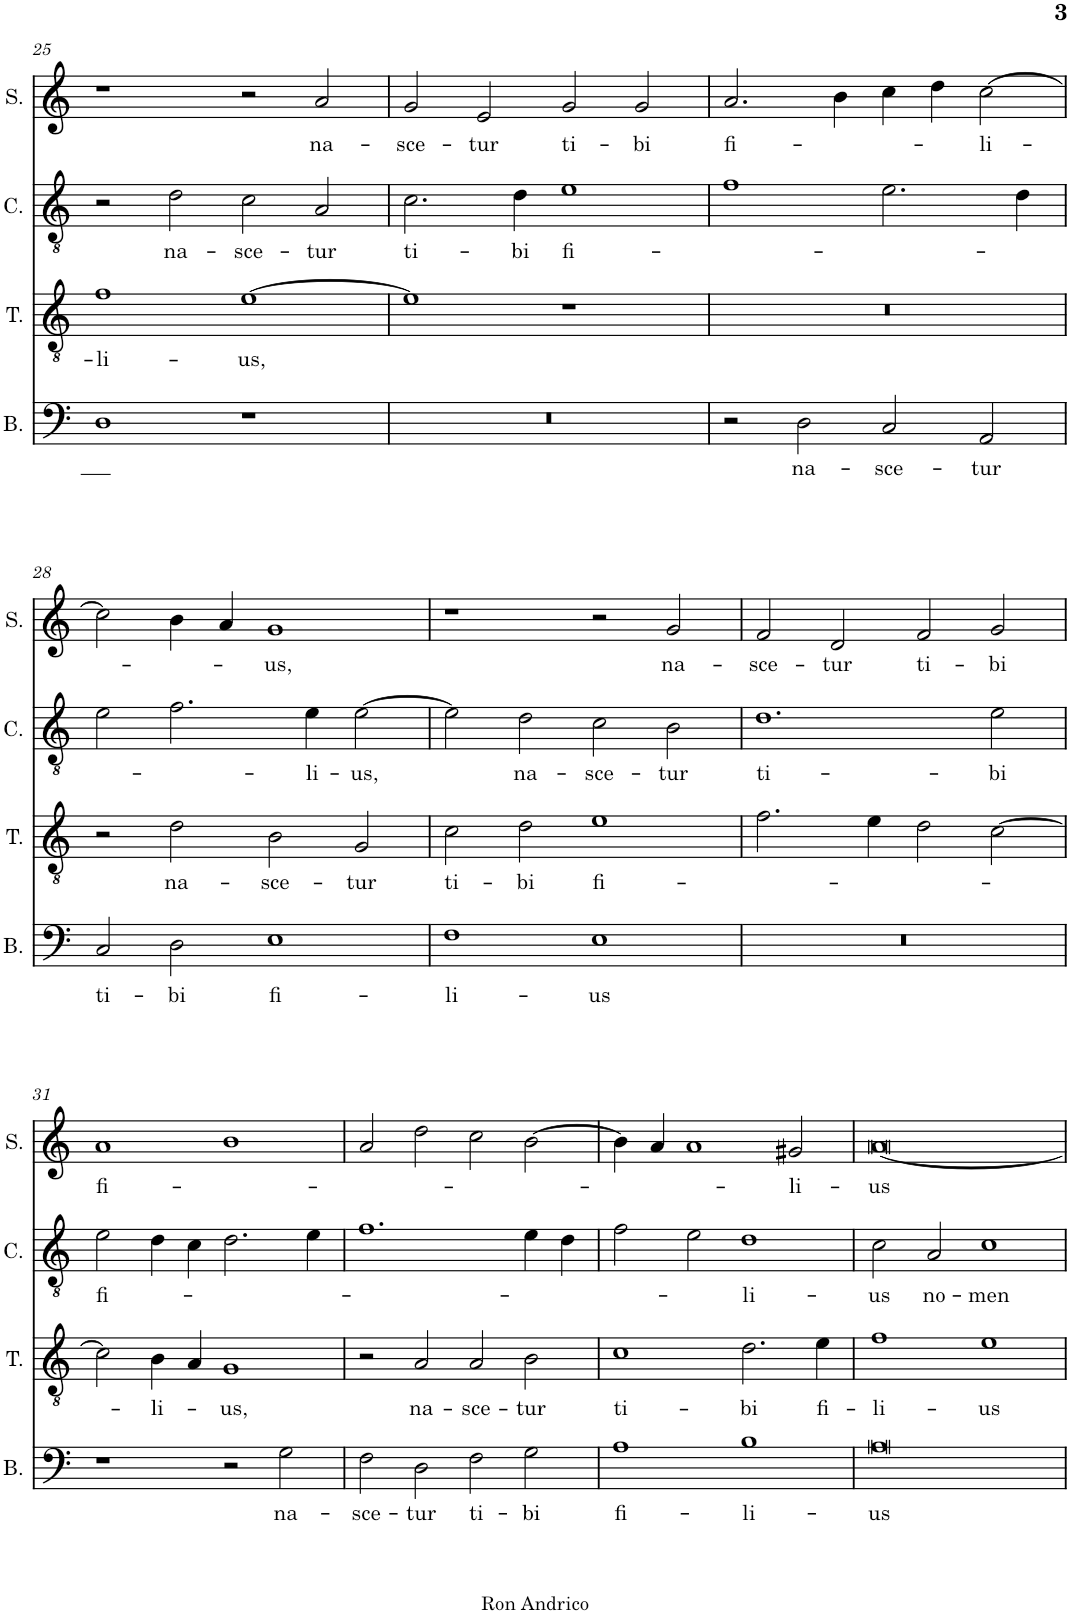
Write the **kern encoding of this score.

**kern	**text	**kern	**text	**kern	**text	**kern	**text
*part4	*part4	*part3	*part3	*part2	*part2	*part1	*part1
*staff4	*staff4	*staff3	*staff3	*staff2	*staff2	*staff1	*staff1
*I"Bassus	*	*I"Tenor	*	*I"Contratenor	*	*I"Superius	*
*I'B.	*	*I'T.	*	*I'C.	*	*I'S.	*
!!LO:PB:g=z
*clefF4	*	*clefGv2	*	*clefGv2	*	*clefG2	*
*k[]	*	*k[]	*	*k[]	*	*k[]	*
*M4/2	*	*M4/2	*	*M4/2	*	*M4/2	*
=25	=25	=25	=25	=25	=25	=25	=25
!	!	!	!LO:LY:b	!	!	!	!
1D	.	1f	-li-	2r	.	1r	.
!	!	!	!	!	!LO:LY:b	!	!
.	.	.	.	2d\	na-	.	.
!	!	!	!LO:LY:b	!	!LO:LY:b	!	!
1r	.	[1e	-us,	2c\	-sce-	2r	.
!	!	!	!	!	!LO:LY:b	!	!LO:LY:b
.	.	.	.	2A/	-tur	2a/	na-
=26	=26	=26	=26	=26	=26	=26	=26
!	!	!	!	!	!LO:LY:b	!	!LO:LY:b
0r	.	1e]	.	2.c\	ti-	2g/	-sce-
!	!	!	!	!	!	!	!LO:LY:b
.	.	.	.	.	.	2e/	-tur
!	!	!	!	!	!LO:LY:b	!	!
.	.	.	.	4d\	-bi	.	.
!	!	!	!	!	!LO:LY:b	!	!LO:LY:b
.	.	1r	.	1e	fi-	2g/	ti-
!	!	!	!	!	!	!	!LO:LY:b
.	.	.	.	.	.	2g/	-bi
=27	=27	=27	=27	=27	=27	=27	=27
!	!	!	!	!	!	!	!LO:LY:b
2r	.	0r	.	1f	.	2.a/	fi-
!	!LO:LY:b	!	!	!	!	!	!
2D\	na-	.	.	.	.	.	.
.	.	.	.	.	.	4b\	.
!	!LO:LY:b	!	!	!	!	!	!
2C/	-sce-	.	.	2.e\	.	4cc\	.
.	.	.	.	.	.	4dd\	.
!	!LO:LY:b	!	!	!	!	!	!LO:LY:b
2AA/	-tur	.	.	.	.	[2cc\	-li-
.	.	.	.	4d\	.	.	.
!!LO:LB:g=z
=28	=28	=28	=28	=28	=28	=28	=28
!	!LO:LY:b	!	!	!	!	!	!
2C/	ti-	2r	.	2e\	.	2cc\]	.
!	!LO:LY:b	!	!LO:LY:b	!	!	!	!
2D\	-bi	2d\	na-	2.f\	.	4b\	.
.	.	.	.	.	.	4a/	.
!	!LO:LY:b	!	!LO:LY:b	!	!	!	!LO:LY:b
1E	fi-	2B\	-sce-	.	.	1g	-us,
!	!	!	!	!	!LO:LY:b	!	!
.	.	.	.	4e\	-li-	.	.
!	!	!	!LO:LY:b	!	!LO:LY:b	!	!
.	.	2G/	-tur	[2e\	-us,	.	.
=29	=29	=29	=29	=29	=29	=29	=29
!	!LO:LY:b	!	!LO:LY:b	!	!	!	!
1F	-li-	2c\	ti-	2e\]	.	1r	.
!	!	!	!LO:LY:b	!	!LO:LY:b	!	!
.	.	2d\	-bi	2d\	na-	.	.
!	!LO:LY:b	!	!LO:LY:b	!	!LO:LY:b	!	!
1E	-us	1e	fi-	2c\	-sce-	2r	.
!	!	!	!	!	!LO:LY:b	!	!LO:LY:b
.	.	.	.	2B\	-tur	2g/	na-
=30	=30	=30	=30	=30	=30	=30	=30
!	!	!	!	!	!LO:LY:b	!	!LO:LY:b
0r	.	2.f\	.	1.d	ti-	2f/	-sce-
!	!	!	!	!	!	!	!LO:LY:b
.	.	.	.	.	.	2d/	-tur
.	.	4e\	.	.	.	.	.
!	!	!	!	!	!	!	!LO:LY:b
.	.	2d\	.	.	.	2f/	ti-
!	!	!	!	!	!LO:LY:b	!	!LO:LY:b
.	.	[2c\	.	2e\	-bi	2g/	-bi
!!LO:LB:g=z
=31	=31	=31	=31	=31	=31	=31	=31
!	!	!	!	!	!LO:LY:b	!	!LO:LY:b
1r	.	2c\]	.	2e\	fi-	1a	fi-
!	!	!	!LO:LY:b	!	!	!	!
.	.	4B\	-li-	4d\	.	.	.
.	.	4A/	.	4c\	.	.	.
!	!	!	!LO:LY:b	!	!	!	!
2r	.	1G	-us,	2.d\	.	1b	.
!	!LO:LY:b	!	!	!	!	!	!
2G\	na-	.	.	.	.	.	.
.	.	.	.	4e\	.	.	.
=32	=32	=32	=32	=32	=32	=32	=32
!	!LO:LY:b	!	!	!	!	!	!
2F\	-sce-	2r	.	1.f	.	2a/	.
!	!LO:LY:b	!	!LO:LY:b	!	!	!	!
2D\	-tur	2A/	na-	.	.	2dd\	.
!	!LO:LY:b	!	!LO:LY:b	!	!	!	!
2F\	ti-	2A/	-sce-	.	.	2cc\	.
!	!LO:LY:b	!	!LO:LY:b	!	!	!	!
2G\	-bi	2B\	-tur	4e\	.	[2b\	.
.	.	.	.	4d\	.	.	.
=33	=33	=33	=33	=33	=33	=33	=33
!	!LO:LY:b	!	!LO:LY:b	!	!	!	!
1A	fi-	1c	ti-	2f\	.	4b\]	.
.	.	.	.	.	.	4a/	.
.	.	.	.	2e\	.	1a	.
!	!LO:LY:b	!	!LO:LY:b	!	!LO:LY:b	!	!
1B	-li-	2.d\	-bi	1d	-li-	.	.
!	!	!	!	!	!	!	!LO:LY:b
.	.	.	.	.	.	2g#X/	-li-
!	!	!	!LO:LY:b	!	!	!	!
.	.	4e\	fi-	.	.	.	.
=34	=34	=34	=34	=34	=34	=34	=34
!	!LO:LY:b	!	!LO:LY:b	!	!LO:LY:b	!	!LO:LY:b
0A	-us	1f	-li-	2c\	-us	[0a	-us
!	!	!	!	!	!LO:LY:b	!	!
.	.	.	.	2A/	no-	.	.
!	!	!	!LO:LY:b	!	!LO:LY:b	!	!
.	.	1e	-us	1c	-men	.	.
=	=	=	=	=	=	=	=
*-	*-	*-	*-	*-	*-	*-	*-
